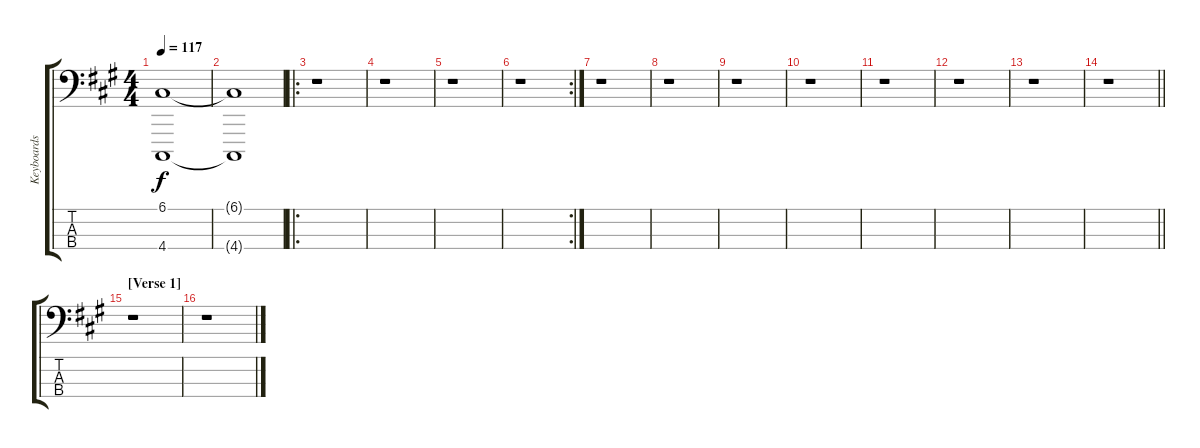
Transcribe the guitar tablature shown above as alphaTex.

\track ("Keyboards III" "Keyboards ") {instrument lead2sawtooth}
\staff {score tabs}
\tuning (G2 D2 A1 A0) {hide}
\ts (4 4)
\tempo 117
\clef f4
\ks a
(6.1 4.4).1{dy f} |
(6.1{t} 4.4{t}).1 |
\ro
r.1{balance 8} |
r.1 |
r.1 |
\rc 2
r.1 |
r.1 |
r.1 |
r.1 |
r.1 |
r.1 |
r.1 |
r.1 |
\barLineRight lightlight
r.1 |
\section ("" "[Verse 1]")
r.1 |
r.1
